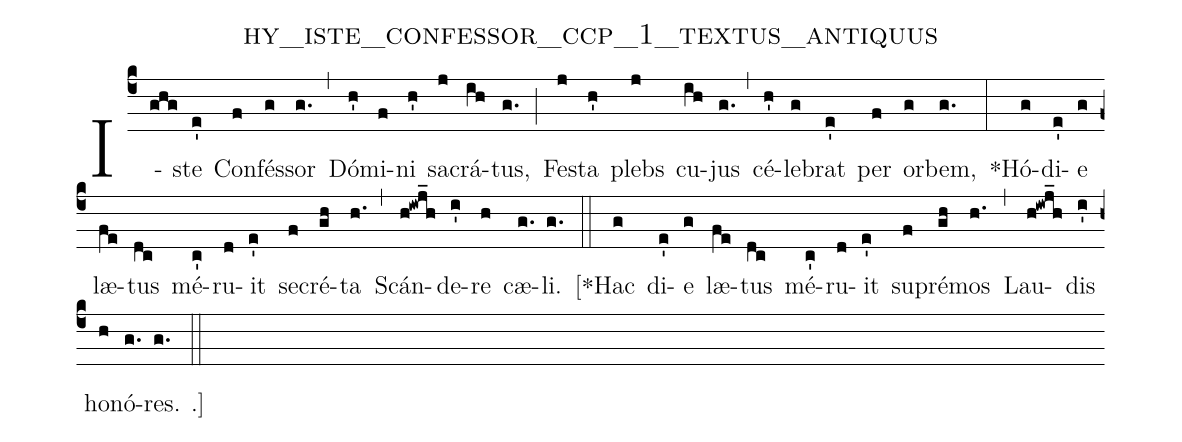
name: hy_iste_confessor_ccp_1_textus_antiquus;
%%
(c4)  I(ghg)ste(e') Con(f)fés(g)sor(g.) (,) Dó(h')mi(f)ni(h') sa(j)crá(ih)tus,(g.) (;) Fe(j)sta(h') plebs(j) cu(ih)jus(g.) (,) cé(h')le(g)brat(e') per(f) or(g)bem,(g.) (:) *Hó(g)di(e')e(g) læ(fe)tus(dc) mé(c')ru(d)it(e') se(f)cré(gh)ta(h.) (,) Scán(h!iwj_h)de(i')re(h) cæ(g.)li.(g.) (::) <v>[</v>*Hac(g) di(e')e(g) læ(fe)tus(dc) mé(c')ru(d)it(e') su(f)pré(gh)mos(h.) (,) Lau(h!iwj_h)dis(i') ho(h)nó(g.)res.(g.) .<v>]</v> (::)

%2. Qui(ghg) pi(e')us,(f) pru(g)dens,(g.) (,) hú(h')mi(f)lis,(h') pu(j)dí(ih)cus,(g.) (;) Só(j)bri(h')us(j) ca(ih)stus(g.) (,) fu(h')it(g) et(e') qui(f)é(g)tus,(g.) (:) Vi(g)ta(e') dum(g) præ(fe)sens(dc) ve(c')ge(d)tá(e')vit(f) e(gh)jus(h.) (,)
%Cór(h!iwj_h)po(i')ris(h) ar(g.)tus.(g.) (::)
%
%3. Ad(ghg) sa(e')crum(f) cu(g)jus(g.) (,) tú(h')mu(f)lum(h') fre(j)quén(ih)ter(g.) (;)
%Mem(j)bra(h') lan(j)guén(ih)tem(g.) (,) mo(h')do(g) sa(e')ni(f)tá(g)ti,(g.) (:)
%Quó(g)li(e')bet(g) mor(fe)bo(dc) fú(c')e(d)rint(e') gra(f)vá(gh)ta,(h.) (,)
%Re(h!iwj_h)sti(i')tu(h)ún(g.)tur.(g.) (::)
%
%4.Un(ghg)de(e') nunc(f) no(g)ster(g.) (,) cho(h')rus(f) in(h') ho(j)nó(ih)rem(g.) (;)
%I(j)psi(h')us,(j) hym(ih)num(g.) (,) ca(h')nit(g) hunc(e') li(f)bén(g)ter:(g.) (:)
%Ut(g) pi(e')is(g) e(fe)jus(dc) mé(c')ri(d)tis(e') ju(f)vé(gh)mur(h.) (,)
%Om(h!iwj_h)ne(i') per(h) æ(g.)vum.(g.) (::)
%
%5. Sit(ghg) sa(e')lus(f) il(g)li,(g.) (,) de(h')cus(f) at(h')que(j) vir(ih)tus,(g.) (;)
%Qui(j) su(h')pra(j) cæ(ih)li(g.) (,) ré(h')si(g)dens(e') ca(f)cú(g)men,(g.) (:)
%Tó(g)ti(e')us(g) mun(fe)di(dc) má(c')chi(d)nam(e') gu(f)bér(gh)nat(h.) (,)
%Tri(h!iwj_h)nus(i') et(h) u(g.)nus.(g.) (::)
%A(ghg)men.(fg..) (::)
